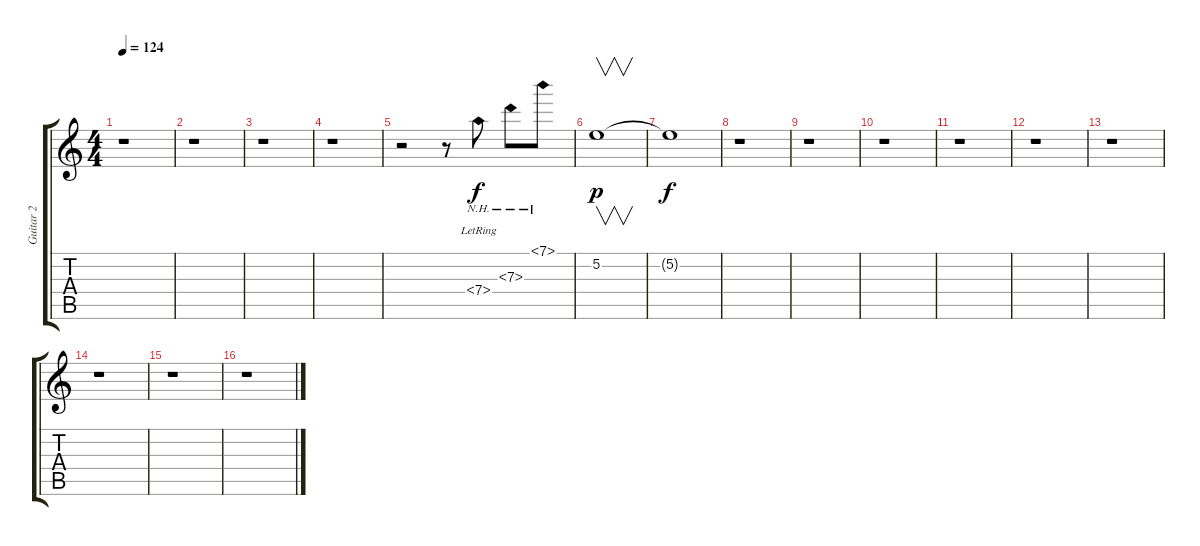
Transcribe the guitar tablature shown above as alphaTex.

\track ("Guitar 2" "Guitar 2") {instrument distortionguitar}
\staff {score tabs}
\tuning (E4 B3 G3 D3 A2 E2) {hide}
\ts (4 4)
\tempo 124
\clef g2
\ks c
r.1{dy f} |
r.1 |
r.1 |
r.1 |
r.2 r.8 7.4{nh lr}.8 7.3{nh lr}.8 7.1{nh}.8 |
5.2.1{v dy p} |
5.2{t}.1{dy f} |
r.1 |
r.1 |
r.1 |
r.1 |
r.1 |
r.1 |
r.1 |
r.1 |
r.1
